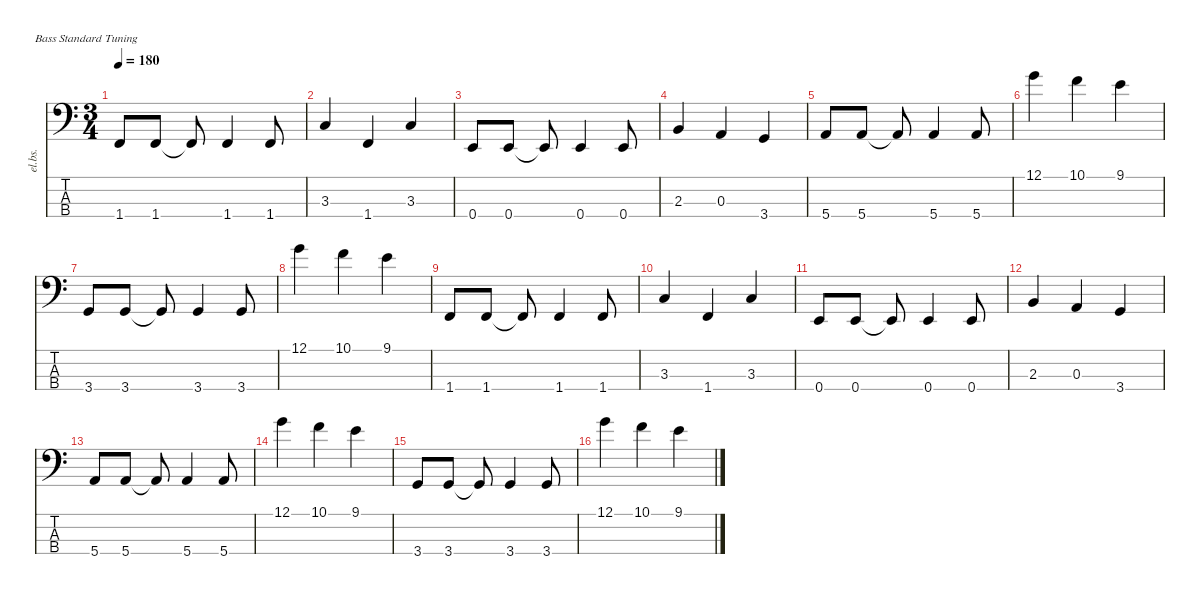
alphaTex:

\defaultSystemsLayout 4
\hideDynamics
\bracketExtendMode nobrackets
\track ("kaame" "el.bs.") {instrument electricbassfinger}
\staff {score tabs}
\tuning (G2 D2 A1 E1)
\ts (3 4)
\tempo 180
\clef f4
\ks c
1.4.8{dy f beam Up} 1.4.8{beam Up} 1.4{t}.8{beam Up} 1.4.4{beam Up} 1.4.8{beam Up} |
3.3.4{beam Up} 1.4.4{beam Up} 3.3.4{beam Up} |
0.4.8{beam Up} 0.4.8{beam Up} 0.4{t}.8{beam Up} 0.4.4{beam Up} 0.4.8{beam Up} |
2.3.4{beam Up} 0.3.4{beam Up} 3.4.4{beam Up} |
5.4.8{beam Up} 5.4.8{beam Up} 5.4{t}.8{beam Up} 5.4.4{beam Up} 5.4.8{beam Up} |
12.1.4{beam Down} 10.1.4{beam Down} 9.1.4{beam Down} |
3.4.8{beam Up} 3.4.8{beam Up} 3.4{t}.8{beam Up} 3.4.4{beam Up} 3.4.8{beam Up} |
12.1.4{beam Down} 10.1.4{beam Down} 9.1.4{beam Down} |
1.4.8{beam Up} 1.4.8{beam Up} 1.4{t}.8{beam Up} 1.4.4{beam Up} 1.4.8{beam Up} |
3.3.4{beam Up} 1.4.4{beam Up} 3.3.4{beam Up} |
0.4.8{beam Up} 0.4.8{beam Up} 0.4{t}.8{beam Up} 0.4.4{beam Up} 0.4.8{beam Up} |
2.3.4{beam Up} 0.3.4{beam Up} 3.4.4{beam Up} |
5.4.8{beam Up} 5.4.8{beam Up} 5.4{t}.8{beam Up} 5.4.4{beam Up} 5.4.8{beam Up} |
12.1.4{beam Down} 10.1.4{beam Down} 9.1.4{beam Down} |
3.4.8{beam Up} 3.4.8{beam Up} 3.4{t}.8{beam Up} 3.4.4{beam Up} 3.4.8{beam Up} |
12.1.4{beam Down} 10.1.4{beam Down} 9.1.4{beam Down}
